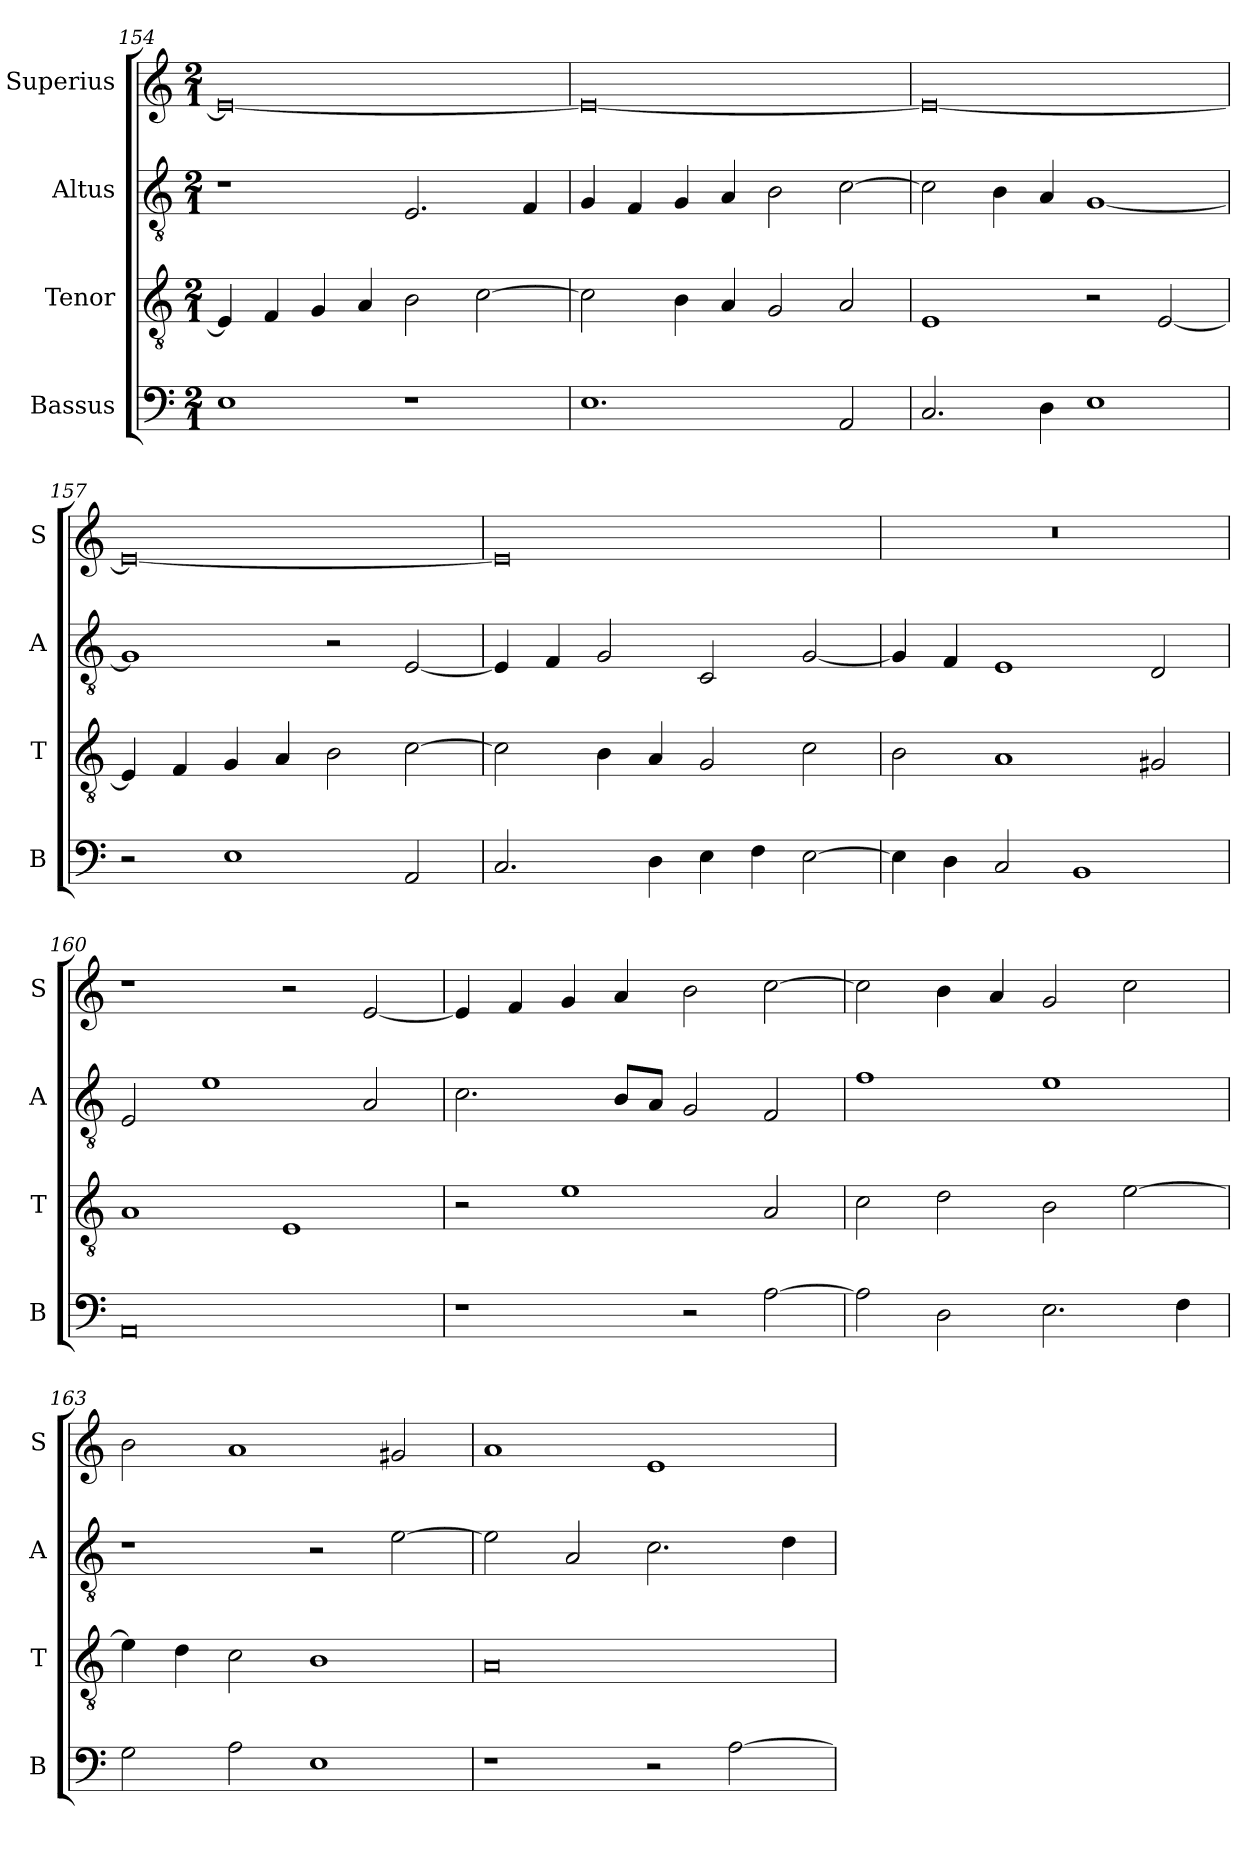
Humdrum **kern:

**kern	**kern	**kern	**kern
*part4	*part3	*part2	*part1
*staff4	*staff3	*staff2	*staff1
*I"Bassus	*I"Tenor	*I"Altus	*I"Superius
*I'B	*I'T	*I'A	*I'S
*clefF4	*clefGv2	*clefGv2	*clefG2
*k[]	*k[]	*k[]	*k[]
*C:	*C:	*C:	*C:
*M2/1	*M2/1	*M2/1	*M2/1
=154	=154	=154	=154
1E	4E]	1r	0e_
.	4F	.	.
.	4G	.	.
.	4A	.	.
1r	2B	2.E	.
.	[2c	.	.
.	.	4F	.
=155	=155	=155	=155
1.E	2c]	4G	0e_
.	.	4F	.
.	4B	4G	.
.	4A	4A	.
.	2G	2B	.
2AA	2A	[2c	.
=156	=156	=156	=156
2.C	1E	2c]	0e_
.	.	4B	.
4D	.	4A	.
1E	2r	[1G	.
.	[2E	.	.
=157	=157	=157	=157
2r	4E]	1G]	0e_
.	4F	.	.
1E	4G	.	.
.	4A	.	.
.	2B	2r	.
2AA	[2c	[2E	.
=158	=158	=158	=158
2.C	2c]	4E]	0e]
.	.	4F	.
.	4B	2G	.
4D	4A	.	.
4E	2G	2C	.
4F	.	.	.
[2E	2c	[2G	.
=159	=159	=159	=159
4E]	2B	4G]	0r
4D	.	4F	.
2C	1A	1E	.
1BB	.	.	.
.	2G#X	2D	.
=160	=160	=160	=160
0AA	1A	2E	1r
.	.	1e	.
.	1E	.	2r
.	.	2A	[2e
=161	=161	=161	=161
1r	2r	2.c	4e]
.	.	.	4f
.	1e	.	4g
.	.	8BL	4a
.	.	8AJ	.
2r	.	2G	2b
[2A	2A	2F	[2cc
=162	=162	=162	=162
2A]	2c	1f	2cc]
2D	2d	.	4b
.	.	.	4a
2.E	2B	1e	2g
.	[2e	.	2cc
4F	.	.	.
=163	=163	=163	=163
2G	4e]	1r	2b
.	4d	.	.
2A	2c	.	1a
1E	1B	2r	.
.	.	[2e	2g#X
=164	=164	=164	=164
1r	0A	2e]	1a
.	.	2A	.
2r	.	2.c	1e
[2A	.	.	.
.	.	4d	.
=	=	=	=
*-	*-	*-	*-
